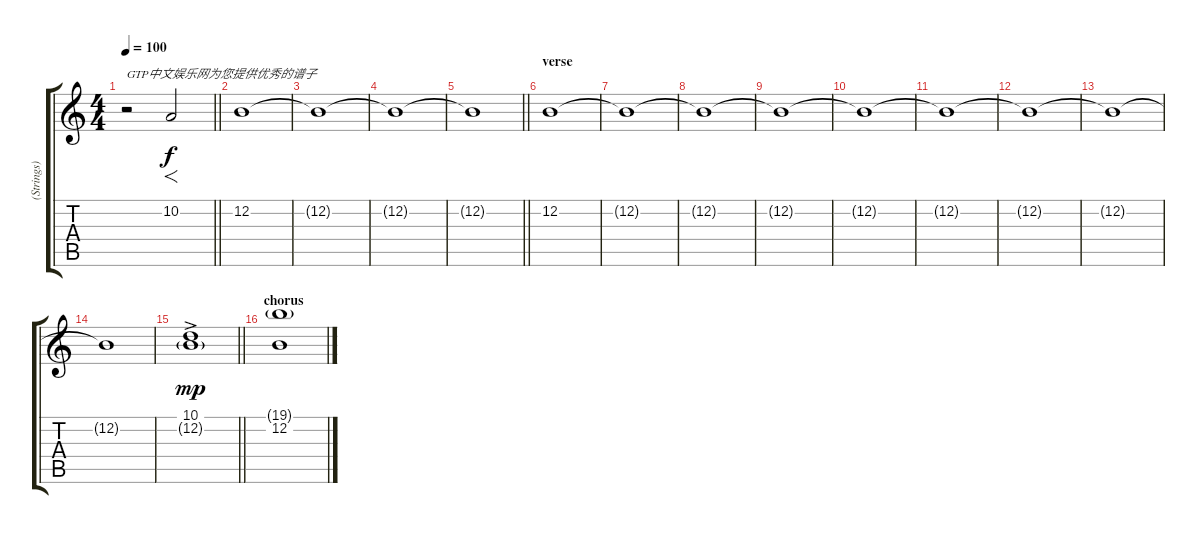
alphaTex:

\track ("(Strings)" "(Strings)") {instrument stringensemble2}
\staff {score tabs}
\tuning (E4 B3 G3 D3 A2 D2) {hide}
\ts (4 4)
\tempo 100
\clef g2
\barLineRight lightlight
\ks c
r.2{txt "GTP中文娱乐网为您提供优秀的谱子" dy f instrument stringensemble2} 10.2.2{f} |
12.2.1 |
12.2{t}.1 |
12.2{t}.1 |
\barLineRight lightlight
12.2{t}.1 |
\section ("" "verse")
12.2.1 |
12.2{t}.1 |
12.2{t}.1 |
12.2{t}.1 |
12.2{t}.1 |
12.2{t}.1 |
12.2{t}.1 |
12.2{t}.1 |
12.2{t}.1 |
\barLineRight lightlight
(10.1{ac} 12.2{g}).1{dy mp} |
\section ("" "chorus")
(19.1{g} 12.2).1
